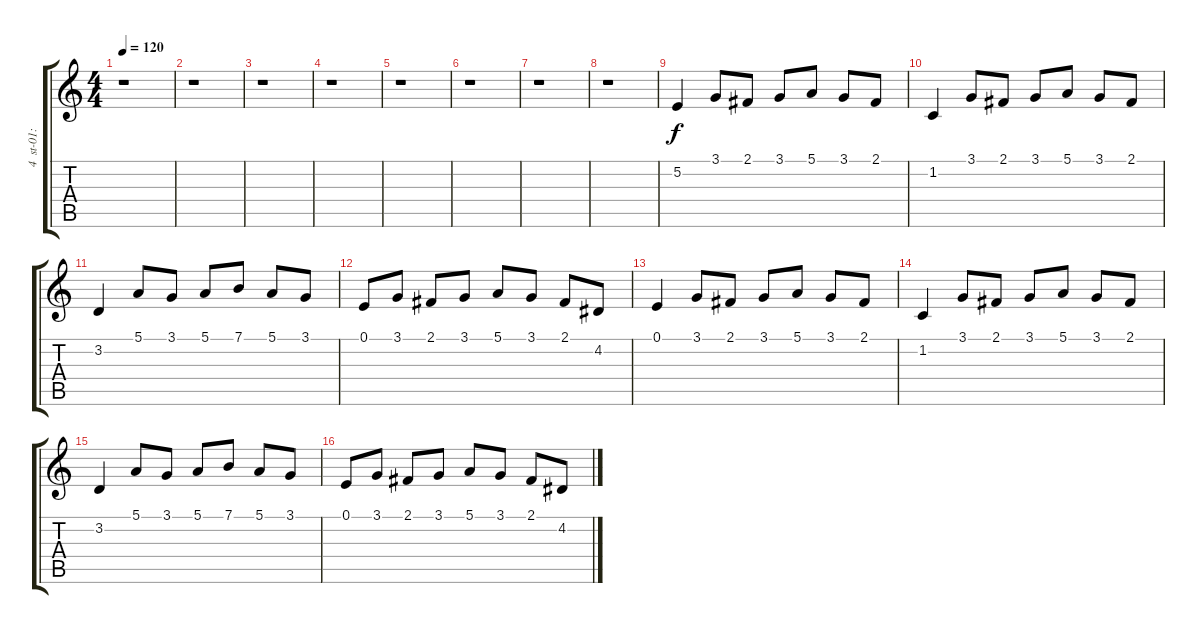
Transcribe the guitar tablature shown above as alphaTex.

\track (" 4  st-01:shamus" " 4  st-01:") {instrument lead5charang}
\staff {score tabs}
\tuning (E4 B3 G3 D3 A2 E2) {hide}
\ts (4 4)
\tempo 120
\clef g2
\ks c
r.1{dy f instrument lead5charang} |
r.1 |
r.1 |
r.1 |
r.1 |
r.1 |
r.1 |
r.1 |
5.2.4 3.1.8 2.1.8 3.1.8 5.1.8 3.1.8 2.1.8 |
1.2.4 3.1.8 2.1.8 3.1.8 5.1.8 3.1.8 2.1.8 |
3.2.4 5.1.8 3.1.8 5.1.8 7.1.8 5.1.8 3.1.8 |
0.1.8 3.1.8 2.1.8 3.1.8 5.1.8 3.1.8 2.1.8 4.2.8 |
0.1.4 3.1.8 2.1.8 3.1.8 5.1.8 3.1.8 2.1.8 |
1.2.4 3.1.8 2.1.8 3.1.8 5.1.8 3.1.8 2.1.8 |
3.2.4 5.1.8 3.1.8 5.1.8 7.1.8 5.1.8 3.1.8 |
0.1.8 3.1.8 2.1.8 3.1.8 5.1.8 3.1.8 2.1.8 4.2.8
